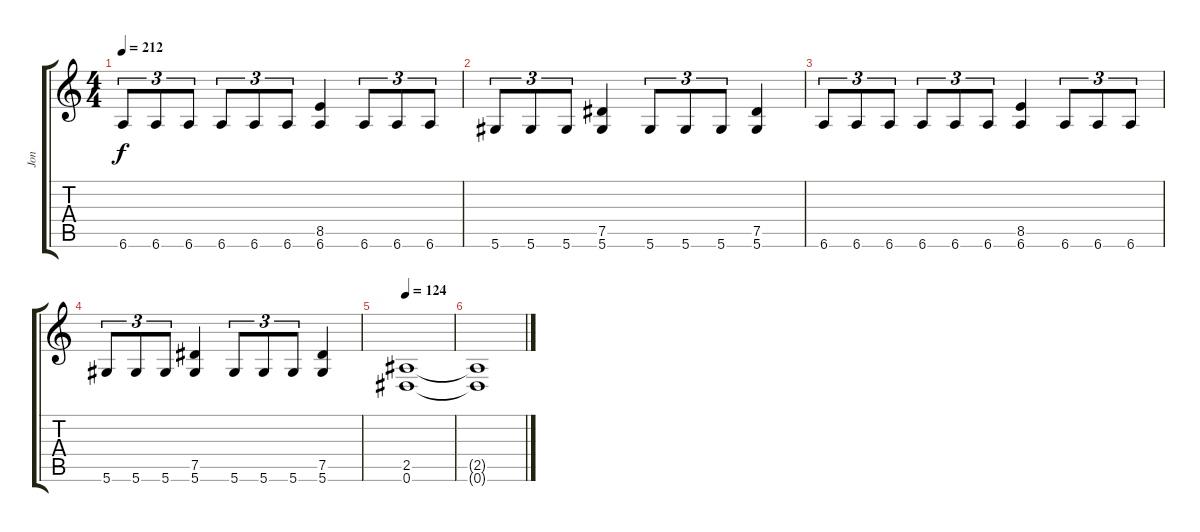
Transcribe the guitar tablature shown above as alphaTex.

\track ("Jon" "Jon") {instrument distortionguitar}
\staff {score tabs}
\tuning (Eb4 Bb3 Gb3 Db3 Ab2 Eb2) {hide}
\ts (4 4)
\tempo 212
\clef g2
\ks c
6.6.8{tu (3 2) dy f} 6.6.8{tu (3 2)} 6.6.8{tu (3 2)} 6.6.8{tu (3 2)} 6.6.8{tu (3 2)} 6.6.8{tu (3 2)} (8.5 6.6).4 6.6.8{tu (3 2)} 6.6.8{tu (3 2)} 6.6.8{tu (3 2)} |
5.6.8{tu (3 2)} 5.6.8{tu (3 2)} 5.6.8{tu (3 2)} (7.5 5.6).4 5.6.8{tu (3 2)} 5.6.8{tu (3 2)} 5.6.8{tu (3 2)} (7.5 5.6).4 |
6.6.8{tu (3 2)} 6.6.8{tu (3 2)} 6.6.8{tu (3 2)} 6.6.8{tu (3 2)} 6.6.8{tu (3 2)} 6.6.8{tu (3 2)} (8.5 6.6).4 6.6.8{tu (3 2)} 6.6.8{tu (3 2)} 6.6.8{tu (3 2)} |
5.6.8{tu (3 2)} 5.6.8{tu (3 2)} 5.6.8{tu (3 2)} (7.5 5.6).4 5.6.8{tu (3 2)} 5.6.8{tu (3 2)} 5.6.8{tu (3 2)} (7.5 5.6).4 |
\tempo 124
(2.5 0.6).1 |
(2.5{t} 0.6{t}).1
